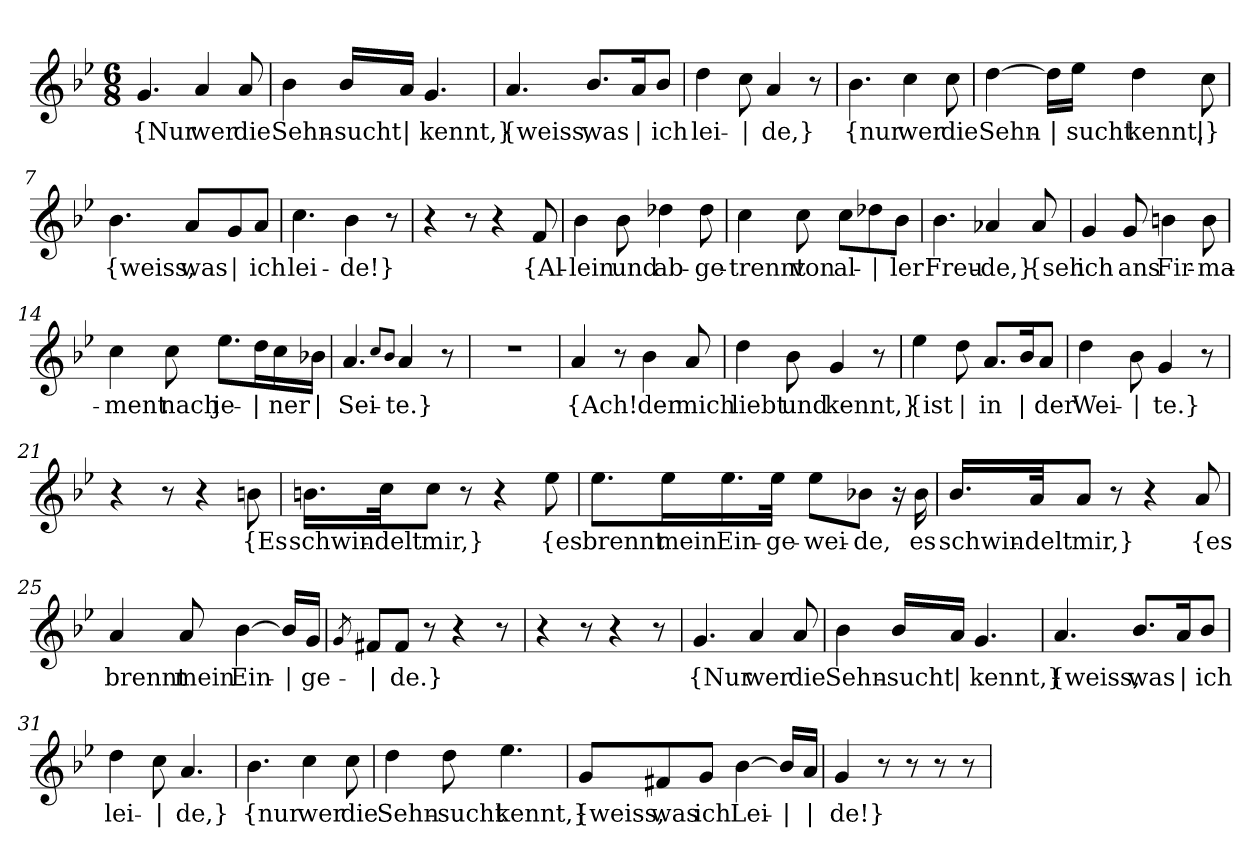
**kern	**text
*part1	*part1
*staff1	*staff1
*clefG2	*
*k[b-e-]	*
*M6/8	*
=1	=1
!	!LO:LY:b
4.g/	{Nur
!	!LO:LY:b
4a/	wer
!	!LO:LY:b
8a/	die
=2	=2
!	!LO:LY:b
4b-\	Sehn-
!	!LO:LY:b
16b-/LL	-sucht
!	!LO:LY:b
16a/JJ	|
!	!LO:LY:b
4.g/	kennt,}
=3	=3
!	!LO:LY:b
4.a/	{weiss,
!	!LO:LY:b
8.b-/L	was
!	!LO:LY:b
16a/K	|
!	!LO:LY:b
8b-/J	ich
=4	=4
!	!LO:LY:b
4dd\	lei-
!	!LO:LY:b
8cc\	|
!	!LO:LY:b
4a/	-de,}
8r	.
=5	=5
!	!LO:LY:b
4.b-\	{nur
!	!LO:LY:b
4cc\	wer
!	!LO:LY:b
8cc\	die
=6	=6
!	!LO:LY:b
[4dd\	Sehn-
!	!LO:LY:b
16dd\LL]	|
!	!LO:LY:b
16ee-\JJ	-sucht
!	!LO:LY:b
4dd\	kennt,
!	!LO:LY:b
8cc\	|}
!!LO:LB:g=z
=7	=7
!	!LO:LY:b
4.b-\	{weiss,
!	!LO:LY:b
8a/L	was
!	!LO:LY:b
8g/	|
!	!LO:LY:b
8a/J	ich
=8	=8
!	!LO:LY:b
4.cc\	lei-
!	!LO:LY:b
4b-\	-de!}
8r	.
=9	=9
4r	.
8r	.
4r	.
!	!LO:LY:b
8f/	{Al-
=10	=10
!	!LO:LY:b
4b-\	-lein
!	!LO:LY:b
8b-\	und
!	!LO:LY:b
4dd-X\	ab-
!	!LO:LY:b
8dd-\	-ge-
=11	=11
!	!LO:LY:b
4cc\	-trennt
!	!LO:LY:b
8cc\	von
!	!LO:LY:b
8cc\L	al-
!	!LO:LY:b
8dd-X\	|
!	!LO:LY:b
8b-\J	-ler
=12	=12
!	!LO:LY:b
4.b-\	Freu-
!	!LO:LY:b
4a-X/	-de,}
!	!LO:LY:b
8a-/	{seh
!!LO:LB:g=z
=13	=13
!	!LO:LY:b
4g/	ich
!	!LO:LY:b
8g/	ans
!	!LO:LY:b
4bn\	Fir-
!	!LO:LY:b
8b\	-ma-
=14	=14
!	!LO:LY:b
4cc\	-ment
!	!LO:LY:b
8cc\	nach
!	!LO:LY:b
8.ee-\L	je-
!	!LO:LY:b
16dd\L	|
!	!LO:LY:b
16cc\	-ner
!	!LO:LY:b
16b-X\JJ	|
=15	=15
!	!LO:LY:b
4.a/	Sei-
8qcc/L	.
8qb-/J	.
!	!LO:LY:b
4a/	-te.}
8r	.
=16	=16
2.r	.
=17	=17
!	!LO:LY:b
4a/	{Ach!
8r	.
!	!LO:LY:b
4b-\	der
!	!LO:LY:b
8a/	mich
=18	=18
!	!LO:LY:b
4dd\	liebt
!	!LO:LY:b
8b-\	und
!	!LO:LY:b
4g/	kennt,}
8r	.
!!LO:LB:g=z
=19	=19
!	!LO:LY:b
4ee-\	{ist
!	!LO:LY:b
8dd\	|
!	!LO:LY:b
8.a/L	in
!	!LO:LY:b
16b-/K	|
!	!LO:LY:b
8a/J	der
=20	=20
!	!LO:LY:b
4dd\	Wei-
!	!LO:LY:b
8b-\	|
!	!LO:LY:b
4g/	-te.}
8r	.
=21	=21
4r	.
8r	.
4r	.
!	!LO:LY:b
8bn\	{Es
=22	=22
!	!LO:LY:b
16.bn\LL	schwin-
!	!LO:LY:b
32cc\JK	-delt
!	!LO:LY:b
8cc\J	mir,}
8r	.
4r	.
!	!LO:LY:b
8ee-\	{es
=23	=23
!	!LO:LY:b
8.ee-\L	brennt
!	!LO:LY:b
16ee-\L	mein
!	!LO:LY:b
16.ee-\	Ein-
!	!LO:LY:b
32ee-\JJk	-ge-
!	!LO:LY:b
8ee-\L	-wei-
!	!LO:LY:b
8b-X\J	-de,
16r	.
!	!LO:LY:b
16b-\	es
!!LO:LB:g=z
=24	=24
!	!LO:LY:b
16.b-/LL	schwin-
!	!LO:LY:b
32a/JK	-delt
!	!LO:LY:b
8a/J	mir,}
8r	.
4r	.
!	!LO:LY:b
8a/	{es
=25	=25
!	!LO:LY:b
4a/	brennt
!	!LO:LY:b
8a/	mein
!	!LO:LY:b
[4b-\	Ein-
!	!LO:LY:b
16b-/LL]	|
!	!LO:LY:b
16g/JJ	-ge-
=26	=26
8qg/	.
!	!LO:LY:b
8f#X/L	|
!	!LO:LY:b
8f#/J	-de.}
8r	.
4r	.
8r	.
=27	=27
4r	.
8r	.
4r	.
8r	.
=28	=28
!	!LO:LY:b
4.g/	{Nur
!	!LO:LY:b
4a/	wer
!	!LO:LY:b
8a/	die
!!LO:LB:g=z
=29	=29
!	!LO:LY:b
4b-\	Sehn-
!	!LO:LY:b
16b-/LL	-sucht
!	!LO:LY:b
16a/JJ	|
!	!LO:LY:b
4.g/	kennt,}
=30	=30
!	!LO:LY:b
4.a/	{weiss,
!	!LO:LY:b
8.b-/L	was
!	!LO:LY:b
16a/K	|
!	!LO:LY:b
8b-/J	ich
=31	=31
!	!LO:LY:b
4dd\	lei-
!	!LO:LY:b
8cc\	|
!	!LO:LY:b
4.a/	-de,}
=32	=32
!	!LO:LY:b
4.b-\	{nur
!	!LO:LY:b
4cc\	wer
!	!LO:LY:b
8cc\	die
=33	=33
!	!LO:LY:b
4dd\	Sehn-
!	!LO:LY:b
8dd\	-sucht
!	!LO:LY:b
4.ee-\	kennt,}
!!LO:LB:g=z
=34	=34
!	!LO:LY:b
8g/L	{weiss,
!	!LO:LY:b
8f#X/	was
!	!LO:LY:b
8g/J	ich
!	!LO:LY:b
[4b-\	Lei-
!	!LO:LY:b
16b-/LL]	|
!	!LO:LY:b
16a/JJ	|
=35	=35
!	!LO:LY:b
4g/	-de!}
8r	.
8r	.
8r	.
8r	.
=	=
*-	*-
